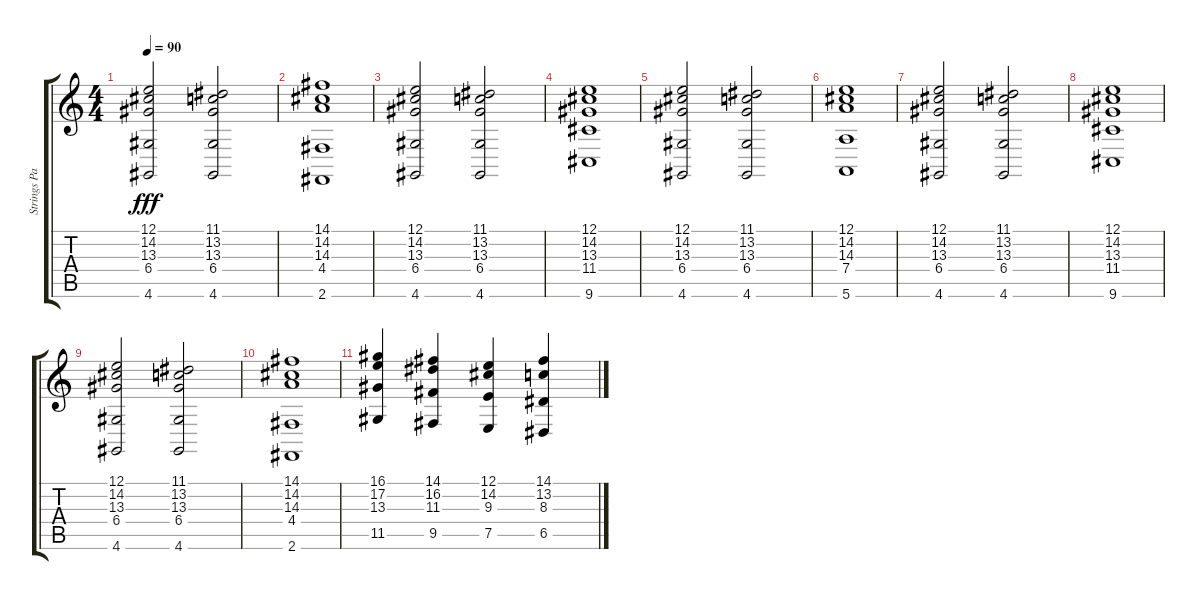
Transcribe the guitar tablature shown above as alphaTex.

\track ("Strings Pad" "Strings Pa") {instrument stringensemble1}
\staff {score tabs}
\tuning (E4 B3 G3 D3 A2 E2) {hide}
\ts (4 4)
\tempo 90
\clef g2
\ks c
(12.1 14.2 13.3 6.4 4.6).2{dy fff} (11.1 13.2 13.3 6.4 4.6).2 |
(14.1 14.2 14.3 4.4 2.6).1 |
(12.1 14.2 13.3 6.4 4.6).2 (11.1 13.2 13.3 6.4 4.6).2 |
(12.1 14.2 13.3 11.4 9.6).1 |
(12.1 14.2 13.3 6.4 4.6).2 (11.1 13.2 13.3 6.4 4.6).2 |
(12.1 14.2 14.3 7.4 5.6).1 |
(12.1 14.2 13.3 6.4 4.6).2 (11.1 13.2 13.3 6.4 4.6).2 |
(12.1 14.2 13.3 11.4 9.6).1 |
(12.1 14.2 13.3 6.4 4.6).2 (11.1 13.2 13.3 6.4 4.6).2 |
(14.1 14.2 14.3 4.4 2.6).1 |
(16.1 17.2 13.3 11.5).4 (14.1 16.2 11.3 9.5).4 (12.1 14.2 9.3 7.5).4 (14.1 13.2 8.3 6.5).4
